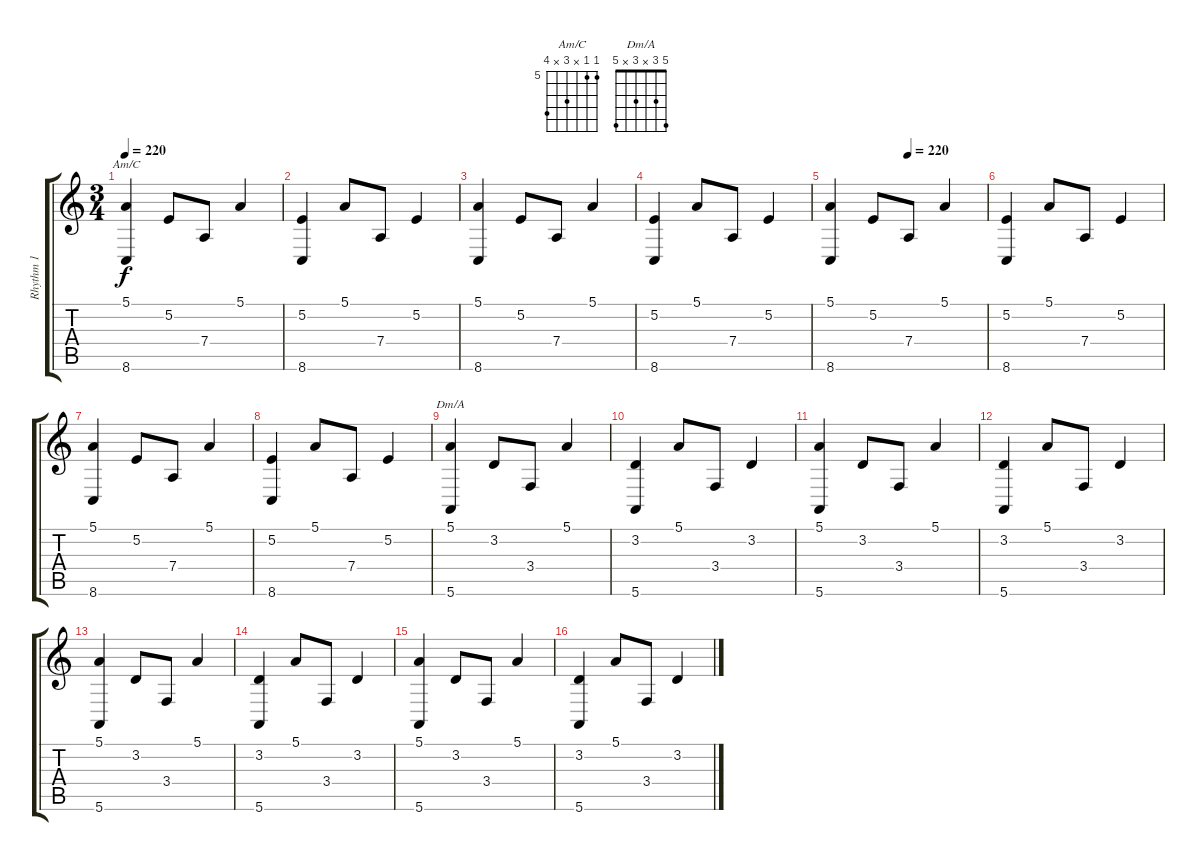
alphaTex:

\track ("Rhythm 1" "Rhythm 1") {instrument harpsichord}
\staff {score tabs}
\tuning (E4 B3 G3 D3 A2 E2) {hide}
\chord ("Am/C" 5 5 x 7 x 8) {firstfret 5}
\chord ("Dm/A" 5 3 x 3 x 5)
\ts (3 4)
\tempo 220
\clef g2
\ks c
(5.1 8.6).4{ch "Am/C" dy f} 5.2.8 7.4.8 5.1.4 |
(5.2 8.6).4 5.1.8 7.4.8 5.2.4 |
(5.1 8.6).4 5.2.8 7.4.8 5.1.4 |
(5.2 8.6).4 5.1.8 7.4.8 5.2.4 |
\tempo (220 0.5)
(5.1 8.6).4 5.2.8 7.4.8 5.1.4 |
(5.2 8.6).4 5.1.8 7.4.8 5.2.4 |
(5.1 8.6).4 5.2.8 7.4.8 5.1.4 |
(5.2 8.6).4 5.1.8 7.4.8 5.2.4 |
(5.1 5.6).4{ch "Dm/A"} 3.2.8 3.4.8 5.1.4 |
(3.2 5.6).4 5.1.8 3.4.8 3.2.4 |
(5.1 5.6).4 3.2.8 3.4.8 5.1.4 |
(3.2 5.6).4 5.1.8 3.4.8 3.2.4 |
(5.1 5.6).4 3.2.8 3.4.8 5.1.4 |
(3.2 5.6).4 5.1.8 3.4.8 3.2.4 |
(5.1 5.6).4 3.2.8 3.4.8 5.1.4 |
(3.2 5.6).4 5.1.8 3.4.8 3.2.4
